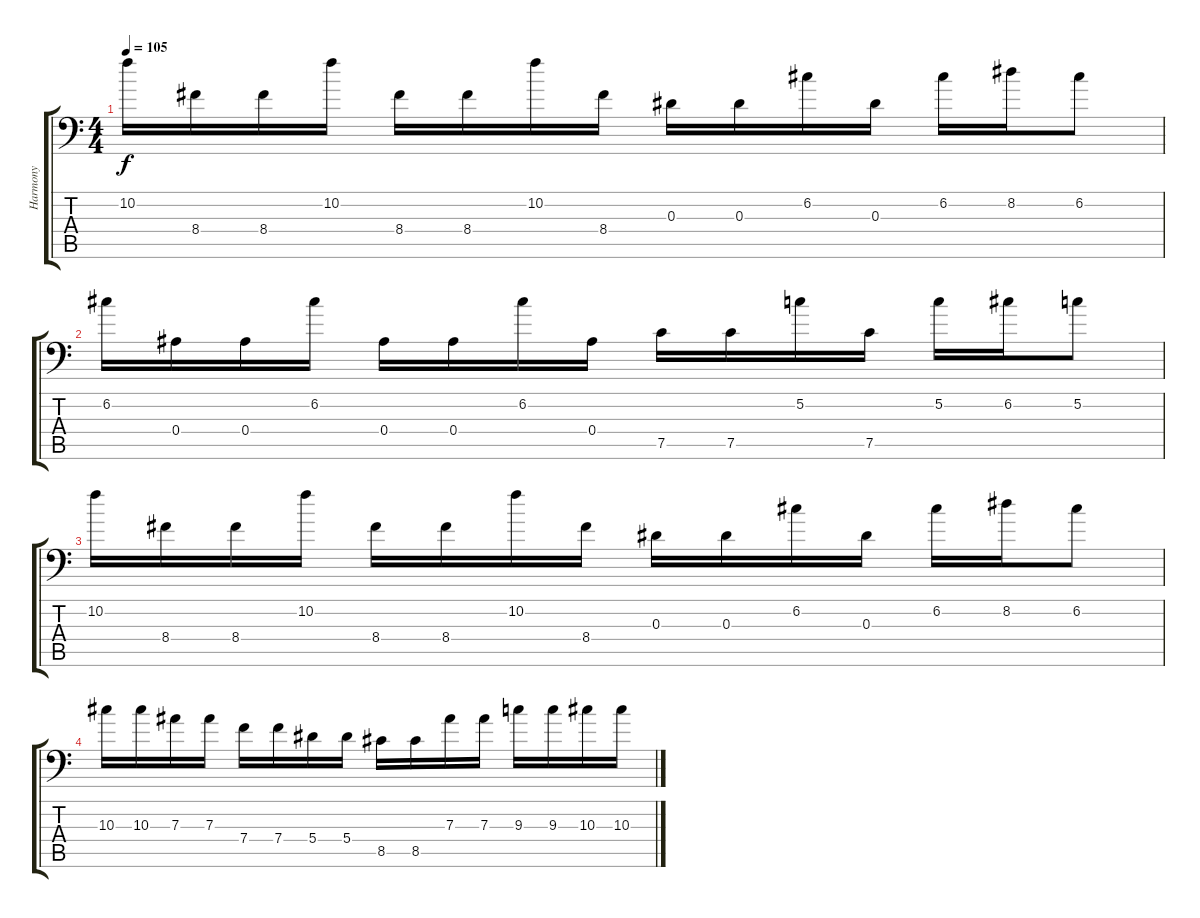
\track ("Harmony" "Harmony") {instrument distortionguitar}
\staff {score tabs}
\tuning (C4 G3 Eb3 Bb2 F2 Bb1) {hide}
\ts (4 4)
\tempo 105
\clef f4
\ks c
10.2.16{dy f} 8.4.16 8.4.16 10.2.16 8.4.16 8.4.16 10.2.16 8.4.16 0.3.16 0.3.16 6.2.16 0.3.16 6.2.16 8.2.16 6.2.8 |
6.2.16 0.4.16 0.4.16 6.2.16 0.4.16 0.4.16 6.2.16 0.4.16 7.5.16 7.5.16 5.2.16 7.5.16 5.2.16 6.2.16 5.2.8 |
10.2.16 8.4.16 8.4.16 10.2.16 8.4.16 8.4.16 10.2.16 8.4.16 0.3.16 0.3.16 6.2.16 0.3.16 6.2.16 8.2.16 6.2.8 |
10.3.16 10.3.16 7.3.16 7.3.16 7.4.16 7.4.16 5.4.16 5.4.16 8.5.16 8.5.16 7.3.16 7.3.16 9.3.16 9.3.16 10.3.16 10.3.16
